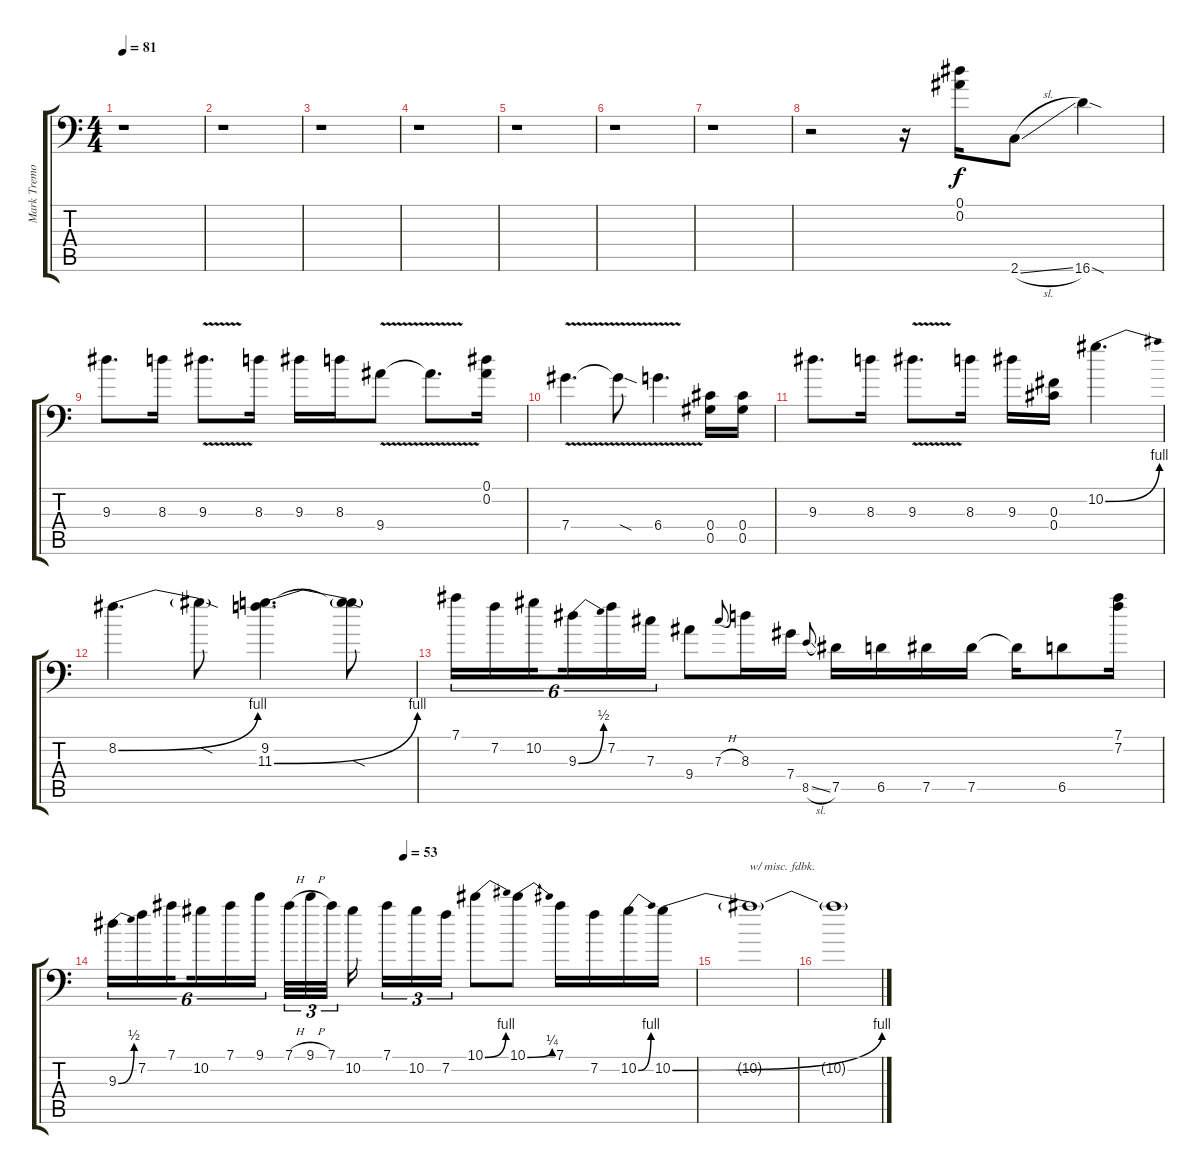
\track ("Mark Tremonti" "Mark Tremo") {instrument electricguitarclean}
\staff {score tabs}
\tuning (Eb4 Bb3 Gb3 Db3 Ab2 Bb1) {hide}
\ts (4 4)
\tempo 81
\clef f4
\ks c
r.1{dy f} |
r.1 |
r.1 |
r.1 |
r.1 |
r.1 |
r.1 |
r.2 r.16 (0.1 0.2).16{instrument distortionguitar} 2.6{sl}.8 16.6{sod}.4 |
9.3.8{d} 8.3.16 9.3{v}.8{d} 8.3.16 9.3.16 8.3.16 9.4{v}.8 9.4{t}.8{d} (0.1 0.2).16 |
7.4{v}.4{d} 7.4{sod t}.8 6.4{v}.4{d} (0.4 0.5).16 (0.4 0.5).16 |
9.3.8{d} 8.3.16 9.3{v}.8{d} 8.3.16 9.3.16 (0.3 0.4).16 10.2{be (bend 0 0 60 4)}.4{d} |
8.2{be (bend 0 0 60 4)}.4{d} 8.2{sod t}.8 (9.2 11.3{be (bend 0 0 60 4)}).4{d} (9.2{t} 11.3{sod t}).8 |
7.1.16{tu (6 4)} 7.2.16{tu (6 4)} 10.2.16{tu (6 4) beam splitsecondary} 9.3{be (bend 0 0 60 2)}.16{tu (6 4)} 7.2.16{tu (6 4)} 7.3.16{tu (6 4)} 9.4.8 7.3{h}.8{gr onbeat} 8.3.16 7.4.16 8.5{sl}.8{gr onbeat} 7.5.16 6.5.16 7.5.16 7.5.16 7.5{t}.16 6.5.8 (7.1 7.2).16 |
\tempo (53 0.5)
9.3{be (bend 0 0 60 2)}.16{tu (6 4)} 7.2.16{tu (6 4)} 7.1.16{tu (6 4) beam splitsecondary} 10.2.16{tu (6 4)} 7.1.16{tu (6 4)} 9.1.16{tu (6 4)} 7.1{h}.32{tu (3 2)} 9.1{h}.32{tu (3 2)} 7.1.32{tu (3 2) beam splitsecondary} 10.2.16{beam splitsecondary} 7.1.16{tu (3 2)} 10.2.16{tu (3 2)} 7.2.16{tu (3 2)} 10.1{be (bend 0 0 60 4)}.8 10.1{be (bend 0 0 60 1)}.8 7.1.16 7.2.16 10.2{be (bend 0 0 60 4)}.16 10.2{be (bend 0 0 60 4)}.16 |
10.2{t}.1{txt "w/ misc. fdbk." volume 0} |
10.2{t}.1
